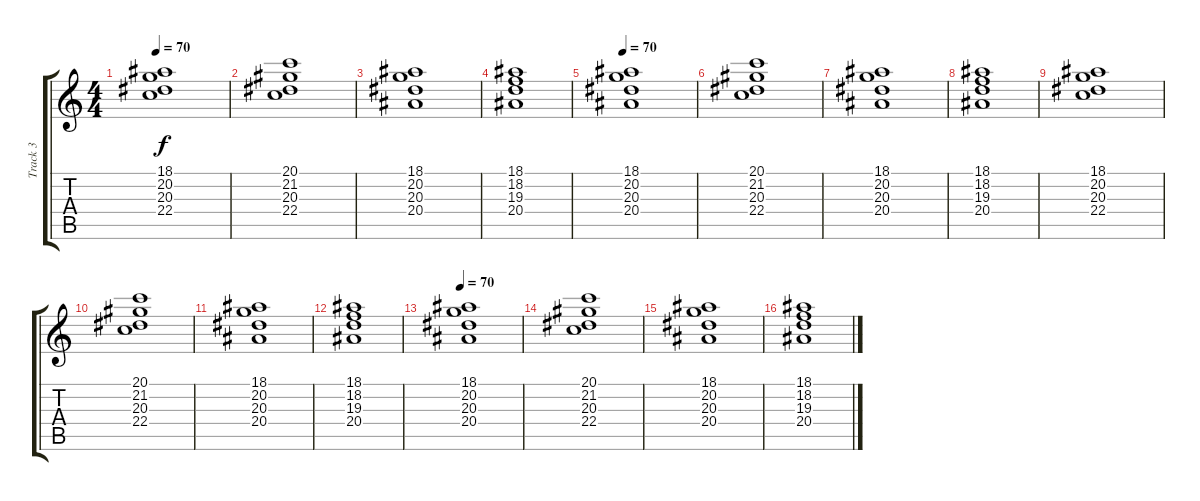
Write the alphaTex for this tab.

\track ("Track 3" "Track 3") {instrument churchorgan}
\staff {score tabs}
\tuning (E4 B3 G3 D3 A2 E2) {hide}
\ts (4 4)
\tempo 70
\clef g2
\ks c
(18.1 20.2 20.3 22.4).1{dy f} |
(20.1 21.2 20.3 22.4).1 |
(18.1 20.2 20.3 20.4).1 |
(18.1 18.2 19.3 20.4).1 |
\tempo 70
(18.1 20.2 20.3 20.4).1 |
(20.1 21.2 20.3 22.4).1 |
(18.1 20.2 20.3 20.4).1 |
(18.1 18.2 19.3 20.4).1 |
(18.1 20.2 20.3 22.4).1 |
(20.1 21.2 20.3 22.4).1 |
(18.1 20.2 20.3 20.4).1 |
(18.1 18.2 19.3 20.4).1 |
\tempo 70
(18.1 20.2 20.3 20.4).1 |
(20.1 21.2 20.3 22.4).1 |
(18.1 20.2 20.3 20.4).1 |
(18.1 18.2 19.3 20.4).1
